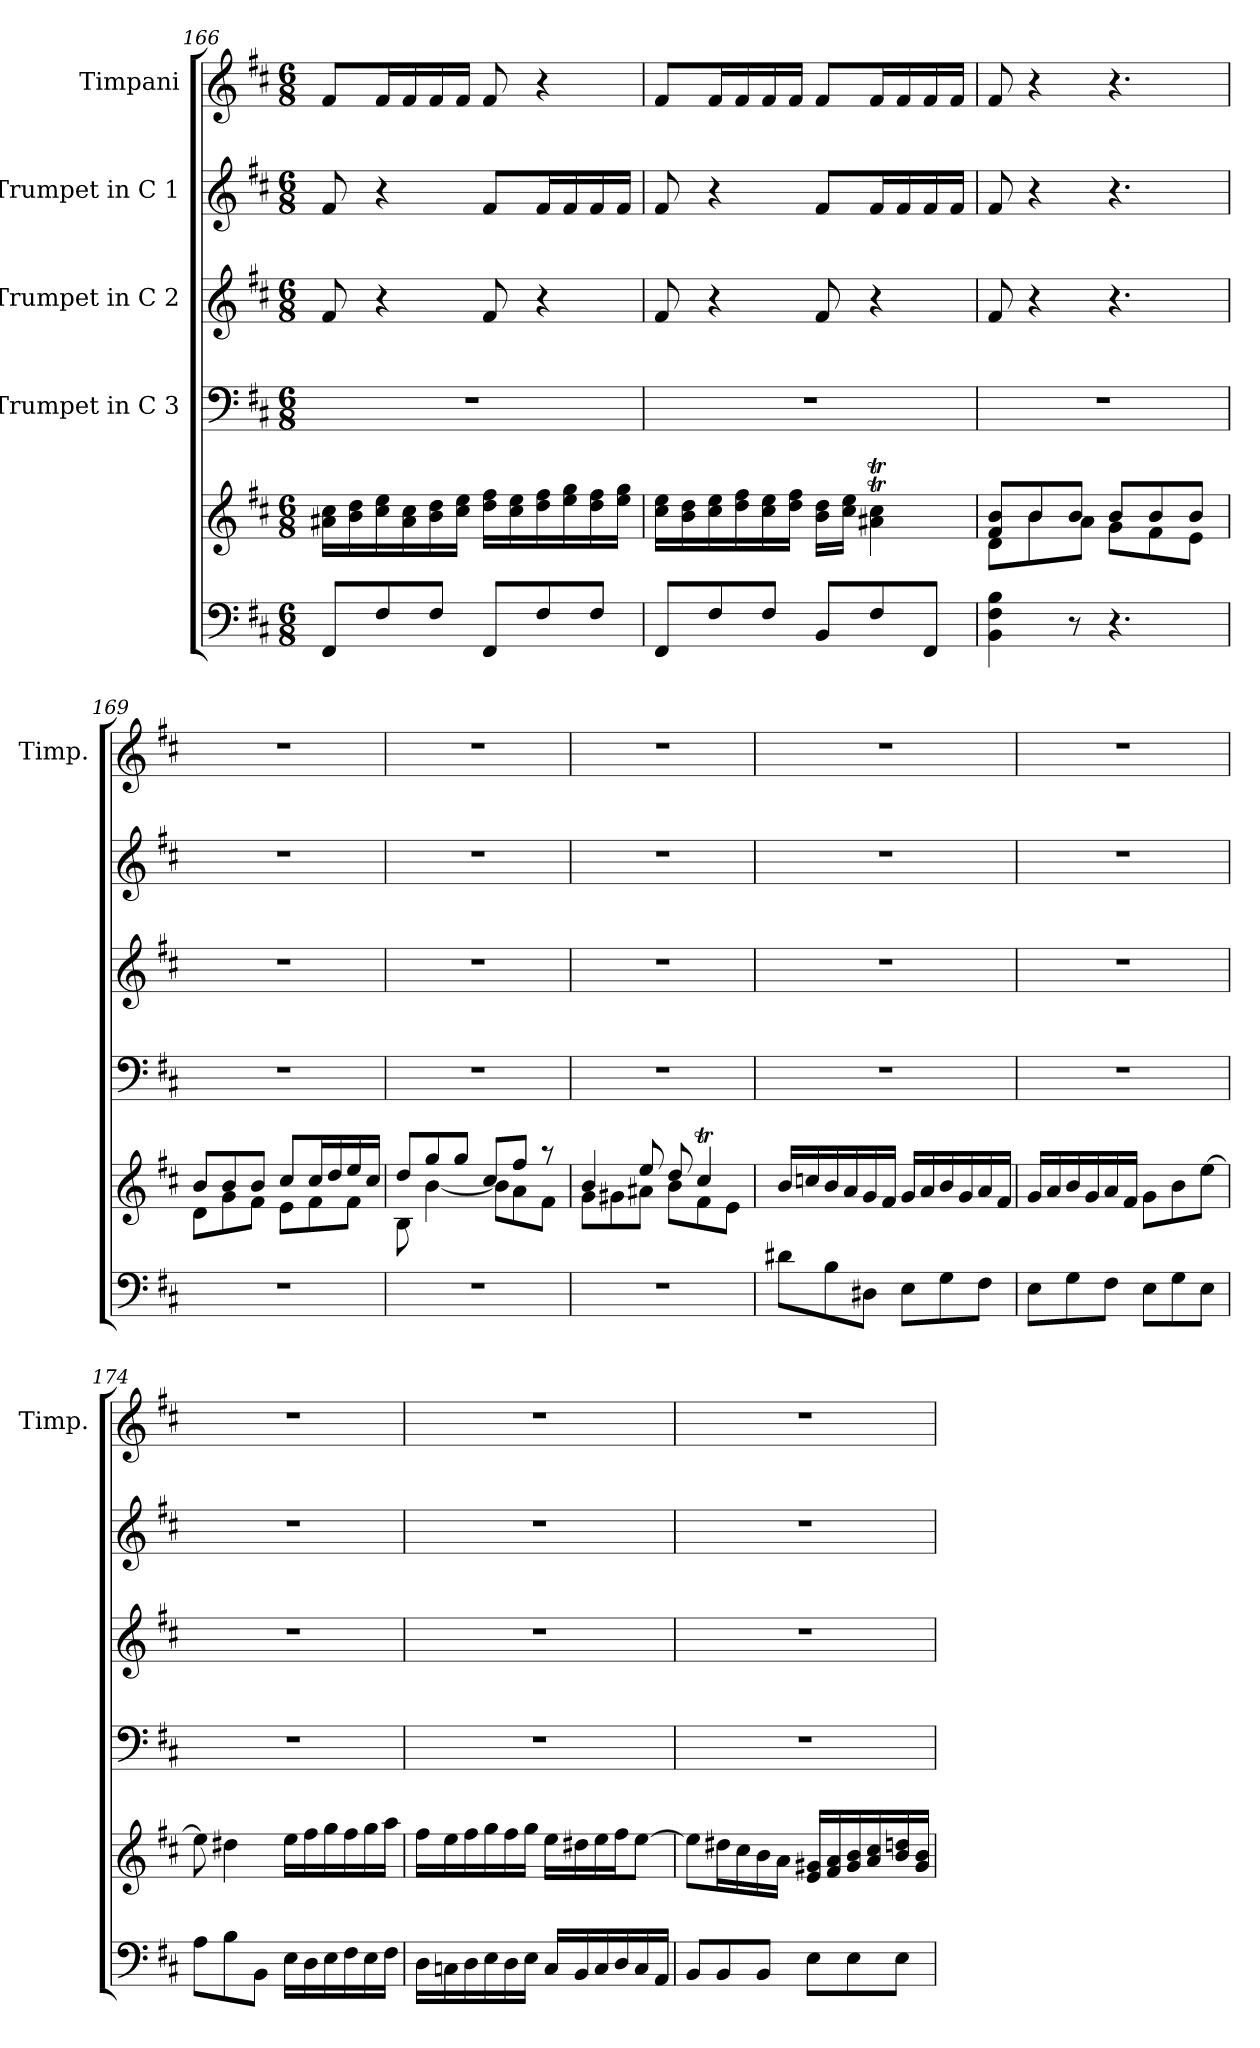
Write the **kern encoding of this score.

**kern	**kern	**kern	**kern	**kern	**kern
*part5	*part5	*part4	*part3	*part2	*part1
*staff6	*staff5	*staff4	*staff3	*staff2	*staff1
*	*	*I"Trumpet in C 3	*I"Trumpet in C 2	*I"Trumpet in C 1	*I"Timpani
*	*	*	*	*	*I'Timp.
*clefF4	*clefG2	*clefF4	*clefG2	*clefG2	*clefG2
*k[f#c#]	*k[f#c#]	*k[f#c#]	*k[f#c#]	*k[f#c#]	*k[f#c#]
*	*D:	*D:	*D:	*D:	*D:
*M6/8	*M6/8	*M6/8	*M6/8	*M6/8	*M6/8
=166	=166	=166	=166	=166	=166
8FF#/L	16a#X\ 16cc#\LL	2.r	8f#/	8f#/	8f#/L
.	16b\ 16dd\	.	.	.	.
8F#/	16cc#\ 16ee\	.	4r	4r	16f#/L
.	16a#\ 16cc#\	.	.	.	16f#/
8F#/J	16b\ 16dd\	.	.	.	16f#/
.	16cc#\ 16ee\JJ	.	.	.	16f#/JJ
8FF#/L	16dd\ 16ff#\LL	.	8f#/	8f#/L	8f#/
.	16cc#\ 16ee\	.	.	.	.
8F#/	16dd\ 16ff#\	.	4r	16f#/L	4r
.	16ee\ 16gg\	.	.	16f#/	.
8F#/J	16dd\ 16ff#\	.	.	16f#/	.
.	16ee\ 16gg\JJ	.	.	16f#/JJ	.
=167	=167	=167	=167	=167	=167
8FF#/L	16cc#\ 16ee\LL	2.r	8f#/	8f#/	8f#/L
.	16b\ 16dd\	.	.	.	.
8F#/	16cc#\ 16ee\	.	4r	4r	16f#/L
.	16dd\ 16ff#\	.	.	.	16f#/
8F#/J	16cc#\ 16ee\	.	.	.	16f#/
.	16dd\ 16ff#\JJ	.	.	.	16f#/JJ
8BB/L	16b\ 16dd\LL	.	8f#/	8f#/L	8f#/L
.	16cc#\ 16ee\JJ	.	.	.	.
8F#/	4a#Xt\ 4cc#t\	.	4r	16f#/L	16f#/L
.	.	.	.	16f#/	16f#/
8FF#/J	.	.	.	16f#/	16f#/
.	.	.	.	16f#/JJ	16f#/JJ
=168	=168	=168	=168	=168	=168
*	*^	*	*	*	*
4BB\ 4F#\ 4B\	8f#/ 8b/L	8d\L	2.r	8f#/	8f#/	8f#/
.	8b/	8b\	.	4r	4r	4r
8r	8b/J	8a\J	.	.	.	.
4.r	8b/L	8g\L	.	4.r	4.r	4.r
.	8b/	8f#\	.	.	.	.
.	8b/J	8e\J	.	.	.	.
=169	=169	=169	=169	=169	=169	=169
2.r	8b/L	8d\L	2.r	2.r	2.r	2.r
.	8b/	8g\	.	.	.	.
.	8b/J	8f#\J	.	.	.	.
.	8cc#/L	8e\L	.	.	.	.
.	16cc#/L	8f#\	.	.	.	.
.	16dd/	.	.	.	.	.
.	16ee/	8f#\J	.	.	.	.
.	16cc#/JJ	.	.	.	.	.
=170	=170	=170	=170	=170	=170	=170
2.r	8dd/L	8B\	2.r	2.r	2.r	2.r
.	8gg/	[4b\	.	.	.	.
.	8gg/J	.	.	.	.	.
.	8cc#/L	8b\L]	.	.	.	.
.	8ff#/J	8a\	.	.	.	.
.	8r	8f#\J	.	.	.	.
!!LO:LB:g=z
=171	=171	=171	=171	=171	=171	=171
2.r	4b/	8g\L	2.r	2.r	2.r	2.r
.	.	8g#X\	.	.	.	.
.	8ee/	8a#X\J	.	.	.	.
.	8dd/	8b\L	.	.	.	.
.	4cc#t/	8f#\	.	.	.	.
.	.	8e\J	.	.	.	.
*	*v	*v	*	*	*	*
=172	=172	=172	=172	=172	=172
8d#X\L	16b/LL	2.r	2.r	2.r	2.r
.	16ccn/	.	.	.	.
8B\	16b/	.	.	.	.
.	16a/	.	.	.	.
8D#X\J	16g/	.	.	.	.
.	16f#/JJ	.	.	.	.
8E\L	16g/LL	.	.	.	.
.	16a/	.	.	.	.
8G\	16b/	.	.	.	.
.	16g/	.	.	.	.
8F#\J	16a/	.	.	.	.
.	16f#/JJ	.	.	.	.
=173	=173	=173	=173	=173	=173
8E\L	16g/LL	2.r	2.r	2.r	2.r
.	16a/	.	.	.	.
8G\	16b/	.	.	.	.
.	16g/	.	.	.	.
8F#\J	16a/	.	.	.	.
.	16f#/JJ	.	.	.	.
8E\L	8g\L	.	.	.	.
8G\	8b\	.	.	.	.
8E\J	[8ee\J	.	.	.	.
=174	=174	=174	=174	=174	=174
8A\L	8ee\]	2.r	2.r	2.r	2.r
8B\	4dd#X\	.	.	.	.
8BB\J	.	.	.	.	.
16E\LL	16ee\LL	.	.	.	.
16D\	16ff#\	.	.	.	.
16E\	16gg\	.	.	.	.
16F#\	16ff#\	.	.	.	.
16E\	16gg\	.	.	.	.
16F#\JJ	16aa\JJ	.	.	.	.
=175	=175	=175	=175	=175	=175
16D\LL	16ff#\LL	2.r	2.r	2.r	2.r
16Cn\	16ee\	.	.	.	.
16D\	16ff#\	.	.	.	.
16E\	16gg\	.	.	.	.
16D\	16ff#\	.	.	.	.
16E\JJ	16gg\JJ	.	.	.	.
16C/LL	16ee\LL	.	.	.	.
16BB/	16dd#X\	.	.	.	.
16C/	16ee\	.	.	.	.
16D/	16ff#\J	.	.	.	.
16C/	[8ee\J	.	.	.	.
16AA/JJ	.	.	.	.	.
!!LO:PB:g=z
=176	=176	=176	=176	=176	=176
8BB/L	8ee\L]	2.r	2.r	2.r	2.r
8BB/	16dd#X\L	.	.	.	.
.	16cc#\	.	.	.	.
8BB/J	16b\	.	.	.	.
.	16a\JJ	.	.	.	.
8E\L	16e/ 16g#X/LL	.	.	.	.
.	16f#/ 16a/	.	.	.	.
8E\	16g#/ 16b/	.	.	.	.
.	16a/ 16cc#/	.	.	.	.
8E\J	16b/ 16ddn/	.	.	.	.
.	16g#/ 16b/JJ	.	.	.	.
=	=	=	=	=	=
*-	*-	*-	*-	*-	*-
